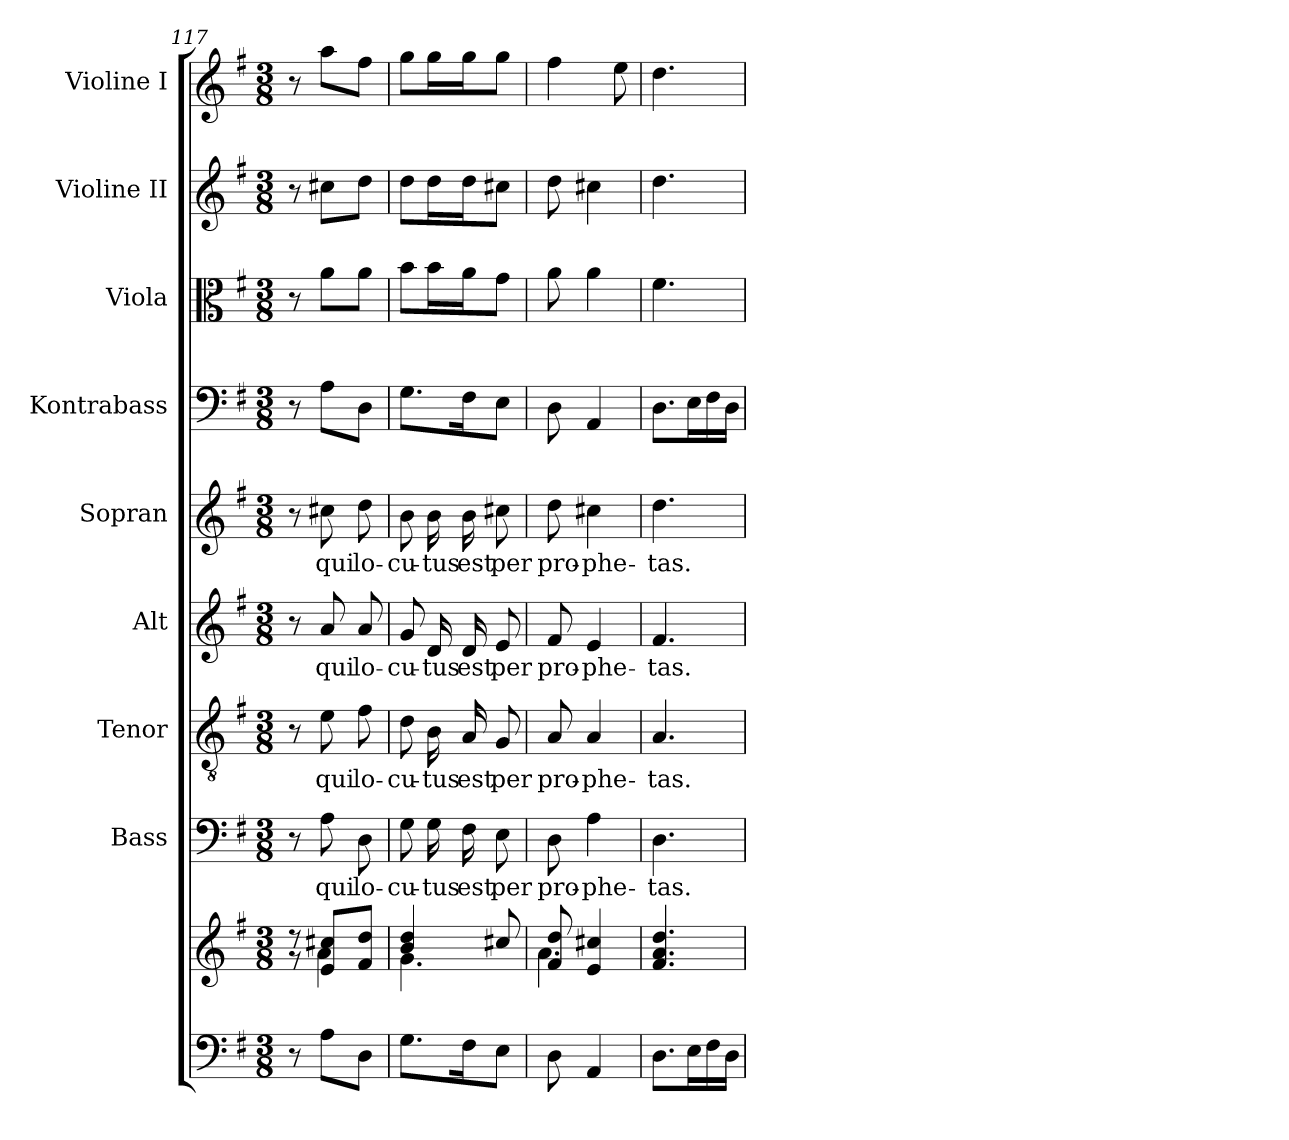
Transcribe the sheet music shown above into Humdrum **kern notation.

**kern	**kern	**kern	**text	**kern	**text	**kern	**text	**kern	**text	**kern	**kern	**kern	**kern
*part9	*part9	*part8	*part8	*part7	*part7	*part6	*part6	*part5	*part5	*part4	*part3	*part2	*part1
*staff10	*staff9	*staff8	*staff8	*staff7	*staff7	*staff6	*staff6	*staff5	*staff5	*staff4	*staff3	*staff2	*staff1
*	*	*I"Bass	*	*I"Tenor	*	*I"Alt	*	*I"Sopran	*	*I"Kontrabass	*I"Viola	*I"Violine II	*I"Violine I
*	*	*I'B.	*	*I'T.	*	*I'A.	*	*I'S.	*	*I'Kb.	*I'Vla.	*I'Vl. II	*I'Vl. I
*clefF4	*clefG2	*clefF4	*	*clefGv2	*	*clefG2	*	*clefG2	*	*clefF4	*clefC3	*clefG2	*clefG2
*	*	*	*	*	*	*	*	*	*	*ITrd7c12	*	*	*
*k[f#]	*k[f#]	*k[f#]	*	*k[f#]	*	*k[f#]	*	*k[f#]	*	*k[f#]	*k[f#]	*k[f#]	*k[f#]
*G:	*G:	*G:	*	*G:	*	*G:	*	*G:	*	*G:	*G:	*G:	*G:
*M3/8	*M3/8	*M3/8	*	*M3/8	*	*M3/8	*	*M3/8	*	*M3/8	*M3/8	*M3/8	*M3/8
=117	=117	=117	=117	=117	=117	=117	=117	=117	=117	=117	=117	=117	=117
*	*^	*	*	*	*	*	*	*	*	*	*	*	*
8r	8r	8r	8r	.	8r	.	8r	.	8r	.	8r	8r	8r	8r
!	!	!	!	!LO:LY:b	!	!LO:LY:b	!	!LO:LY:b	!	!LO:LY:b	!	!	!	!
8A\L	8e/ 8cc#X/L	4a\	8A\	qui	8e\	qui	8a/	qui	8cc#X\	qui	8AA\L	8a\L	8cc#X\L	8aa\L
!	!	!	!	!LO:LY:b	!	!LO:LY:b	!	!LO:LY:b	!	!LO:LY:b	!	!	!	!
8D\J	8f#/ 8dd/J	.	8D\	lo-	8f#\	lo-	8a/	lo-	8dd\	lo-	8DD\J	8a\J	8dd\J	8ff#\J
!!LO:PB:g=z
=118	=118	=118	=118	=118	=118	=118	=118	=118	=118	=118	=118	=118	=118	=118
!	!	!	!	!LO:LY:b	!	!LO:LY:b	!	!LO:LY:b	!	!LO:LY:b	!	!	!	!
8.G\L	4b/ 4dd/	4.g\	8G\	-cu-	8d\	-cu-	8g/	-cu-	8b\	-cu-	8.GG\L	8b\L	8dd\L	8gg\L
!	!	!	!	!LO:LY:b	!	!LO:LY:b	!	!LO:LY:b	!	!LO:LY:b	!	!	!	!
.	.	.	16G\	-tus	16B\	-tus	16d/	-tus	16b\	-tus	.	16b\L	16dd\L	16gg\L
!	!	!	!	!LO:LY:b	!	!LO:LY:b	!	!LO:LY:b	!	!LO:LY:b	!	!	!	!
16F#\k	.	.	16F#\	est	16A/	est	16d/	est	16b\	est	16FF#\k	16a\J	16dd\J	16gg\J
!	!	!	!	!LO:LY:b	!	!LO:LY:b	!	!LO:LY:b	!	!LO:LY:b	!	!	!	!
8E\J	8cc#X/	.	8E\	per	8G/	per	8e/	per	8cc#X\	per	8EE\J	8g\J	8cc#X\J	8gg\J
=119	=119	=119	=119	=119	=119	=119	=119	=119	=119	=119	=119	=119	=119	=119
!	!	!	!	!LO:LY:b	!	!LO:LY:b	!	!LO:LY:b	!	!LO:LY:b	!	!	!	!
8D\	8f#/ 8dd/	4.a\	8D\	pro-	8A/	pro-	8f#/	pro-	8dd\	pro-	8DD\	8a\	8dd\	4ff#\
!	!	!	!	!LO:LY:b	!	!LO:LY:b	!	!LO:LY:b	!	!LO:LY:b	!	!	!	!
4AA/	4e/ 4cc#X/	.	4A\	-phe-	4A/	-phe-	4e/	-phe-	4cc#X\	-phe-	4AAA/	4a\	4cc#X\	.
.	.	.	.	.	.	.	.	.	.	.	.	.	.	8ee\
*	*v	*v	*	*	*	*	*	*	*	*	*	*	*	*
=120	=120	=120	=120	=120	=120	=120	=120	=120	=120	=120	=120	=120	=120
!	!	!	!LO:LY:b	!	!LO:LY:b	!	!LO:LY:b	!	!LO:LY:b	!	!	!	!
8.D\L	4.f#/ 4.a/ 4.dd/	4.D\	-tas.	4.A/	-tas.	4.f#/	-tas.	4.dd\	-tas.	8.DD\L	4.f#\	4.dd\	4.dd\
16E\L	.	.	.	.	.	.	.	.	.	16EE\L	.	.	.
16F#\	.	.	.	.	.	.	.	.	.	16FF#\	.	.	.
16D\JJ	.	.	.	.	.	.	.	.	.	16DD\JJ	.	.	.
=	=	=	=	=	=	=	=	=	=	=	=	=	=
*-	*-	*-	*-	*-	*-	*-	*-	*-	*-	*-	*-	*-	*-
